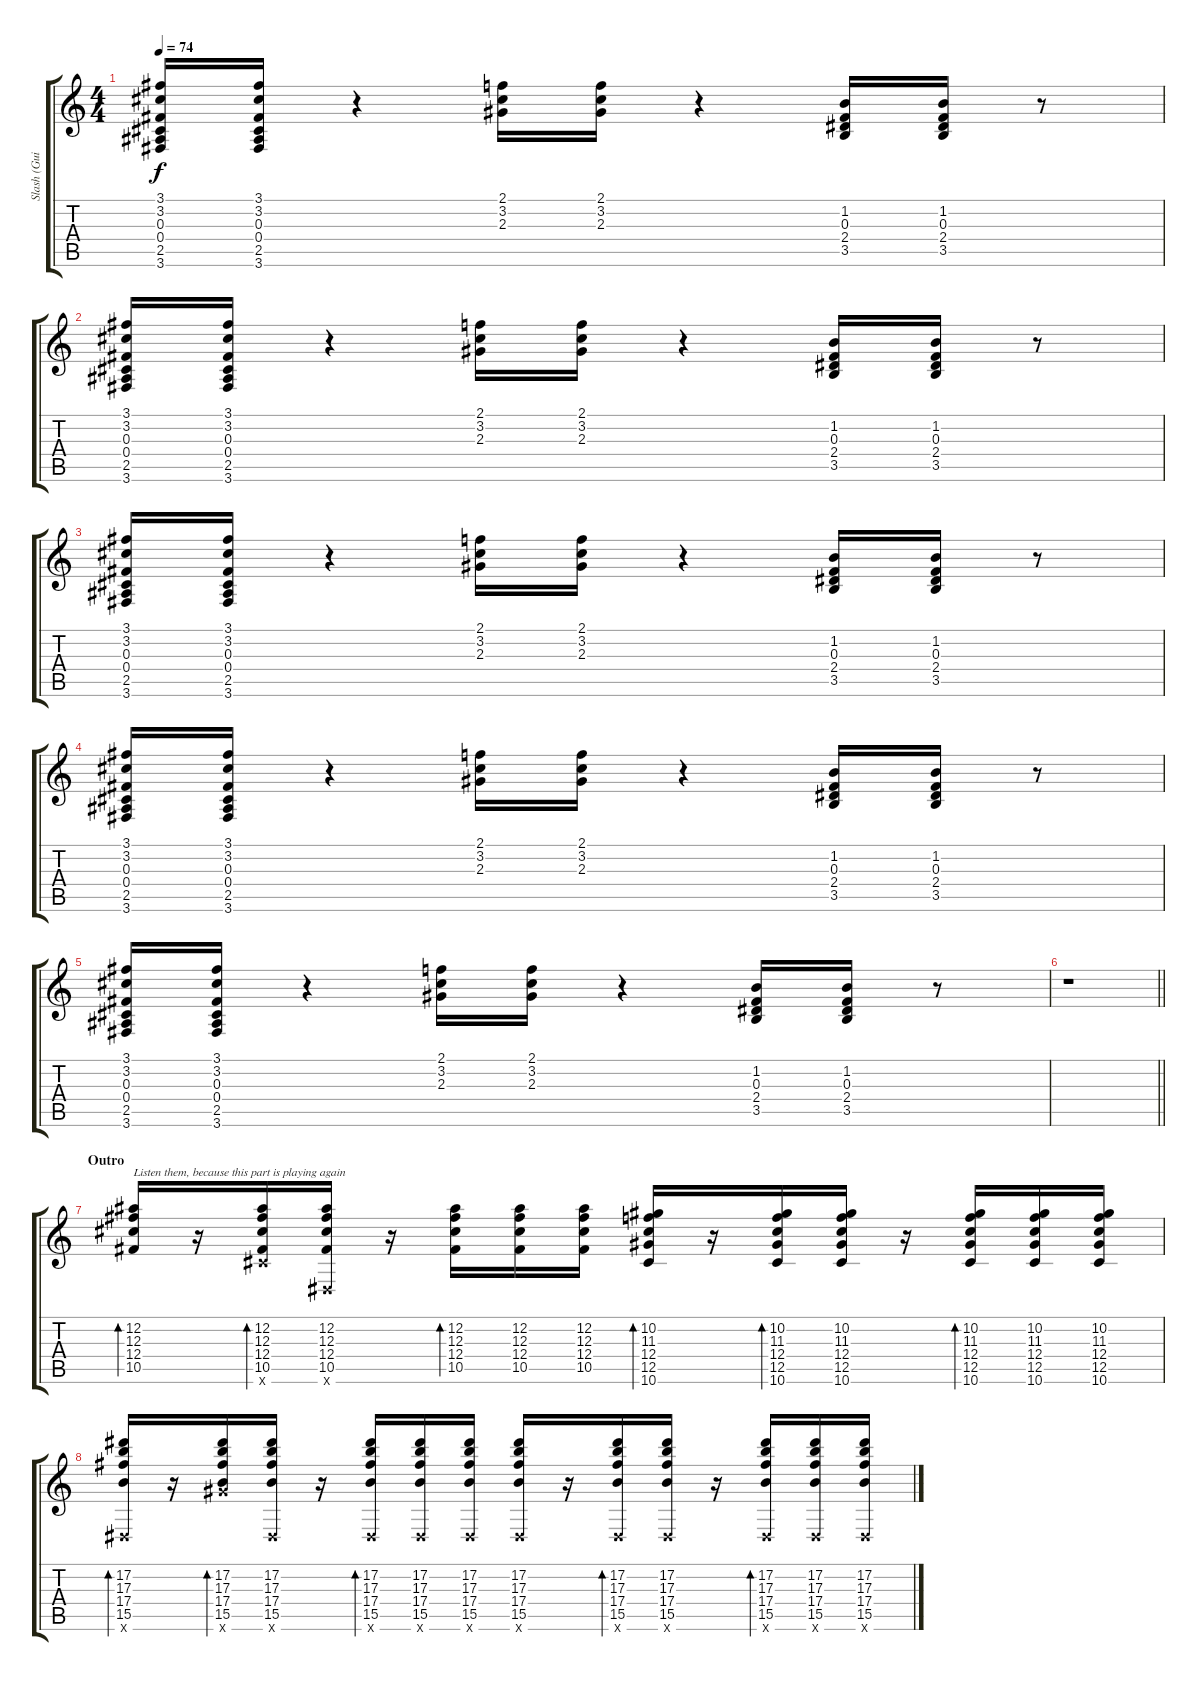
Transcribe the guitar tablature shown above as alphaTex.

\track ("Slash (Guitar - 12 Strings)" "Slash (Gui") {instrument electricguitarjazz}
\staff {score tabs}
\tuning (Eb4 Bb3 Gb3 Db3 Ab2 Eb2) {hide}
\ts (4 4)
\tempo 74
\clef g2
\ks c
(3.1 3.2 0.3 0.4 2.5 3.6).16{dy f instrument electricguitarjazz} (3.1 3.2 0.3 0.4 2.5 3.6).16 r.4 (2.1 3.2 2.3).16 (2.1 3.2 2.3).16 r.4 (1.2 0.3 2.4 3.5).16 (1.2 0.3 2.4 3.5).16 r.8 |
(3.1 3.2 0.3 0.4 2.5 3.6).16{instrument electricguitarjazz} (3.1 3.2 0.3 0.4 2.5 3.6).16 r.4 (2.1 3.2 2.3).16 (2.1 3.2 2.3).16 r.4 (1.2 0.3 2.4 3.5).16 (1.2 0.3 2.4 3.5).16 r.8 |
(3.1 3.2 0.3 0.4 2.5 3.6).16{instrument electricguitarjazz} (3.1 3.2 0.3 0.4 2.5 3.6).16 r.4 (2.1 3.2 2.3).16 (2.1 3.2 2.3).16 r.4 (1.2 0.3 2.4 3.5).16 (1.2 0.3 2.4 3.5).16 r.8 |
(3.1 3.2 0.3 0.4 2.5 3.6).16{instrument electricguitarjazz} (3.1 3.2 0.3 0.4 2.5 3.6).16 r.4 (2.1 3.2 2.3).16 (2.1 3.2 2.3).16 r.4 (1.2 0.3 2.4 3.5).16 (1.2 0.3 2.4 3.5).16 r.8 |
(3.1 3.2 0.3 0.4 2.5 3.6).16{instrument electricguitarjazz} (3.1 3.2 0.3 0.4 2.5 3.6).16 r.4 (2.1 3.2 2.3).16 (2.1 3.2 2.3).16 r.4 (1.2 0.3 2.4 3.5).16 (1.2 0.3 2.4 3.5).16 r.8 |
\barLineRight lightlight
r.1 |
\section ("" "Outro")
(12.2 12.3 12.4 10.5).16{bd 60 txt "Listen them, because this part is playing again "} r.16 (12.2 12.3 12.4 10.5 10.6{x}).16{bd 60} (12.2 12.3 12.4 10.5 0.6{x}).16 r.16 (12.2 12.3 12.4 10.5).16{bd 120} (12.2 12.3 12.4 10.5).16 (12.2 12.3 12.4 10.5).16 (10.2 11.3 12.4 12.5 10.6).16{bd 60} r.16 (10.2 11.3 12.4 12.5 10.6).16{bd 120} (10.2 11.3 12.4 12.5 10.6).16 r.16 (10.2 11.3 12.4 12.5 10.6).16{bd 120} (10.2 11.3 12.4 12.5 10.6).16 (10.2 11.3 12.4 12.5 10.6).16 |
(17.2 17.3 17.4 15.5 0.6{x}).16{bd 60} r.16 (17.2 17.3 17.4 15.5 17.6{x}).16{bd 120} (17.2 17.3 17.4 15.5 0.6{x}).16 r.16 (17.2 17.3 17.4 15.5 0.6{x}).16{bd 120} (17.2 17.3 17.4 15.5 0.6{x}).16 (17.2 17.3 17.4 15.5 0.6{x}).16 (17.2 17.3 17.4 15.5 0.6{x}).16 r.16 (17.2 17.3 17.4 15.5 0.6{x}).16{bd 120} (17.2 17.3 17.4 15.5 0.6{x}).16 r.16 (17.2 17.3 17.4 15.5 0.6{x}).16{bd 120} (17.2 17.3 17.4 15.5 0.6{x}).16 (17.2 17.3 17.4 15.5 0.6{x}).16
